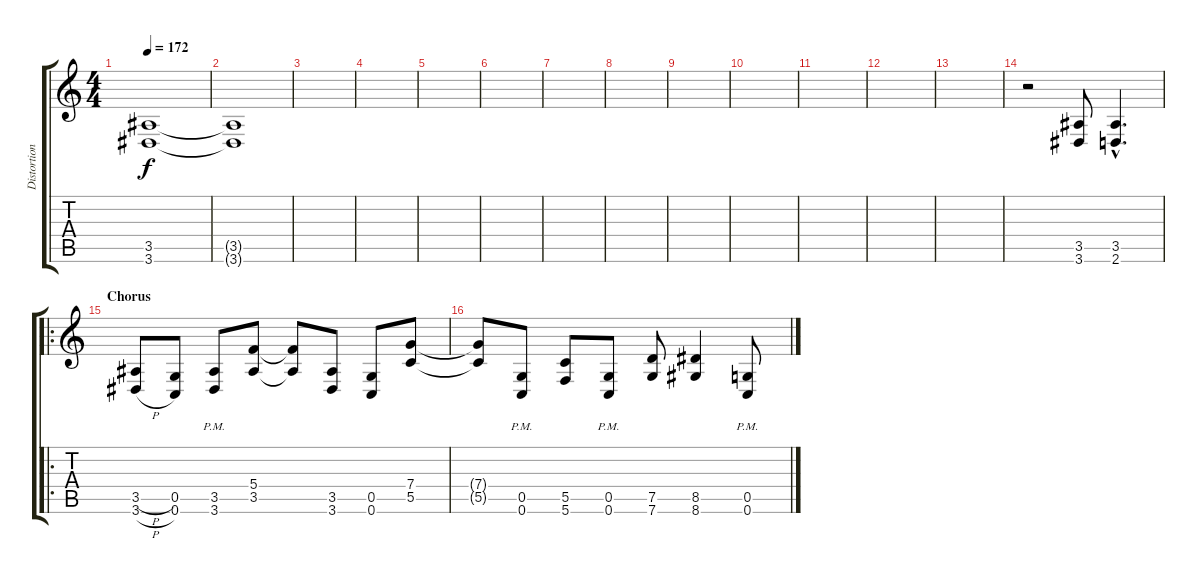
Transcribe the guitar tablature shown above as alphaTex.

\track ("Distortion Guitar" "Distortion") {instrument distortionguitar}
\staff {score tabs}
\tuning (D4 A3 F3 C3 G2 C2) {hide}
\ts (4 4)
\tempo 172
\clef g2
\ks c
(3.5{t} 3.6{t}).1{dy f} |
(3.5{t} 3.6{t}).1 |
|
|
|
|
|
|
|
|
|
|
|
r.2 (3.5 3.6).8 (3.5{hac} 2.6{hac}).4{d} |
\ro
\section ("" "Chorus")
(3.5{h} 3.6{h}).8 (0.5 0.6).8 (3.5{pm} 3.6{pm}).8 (5.4 3.5).8 (5.4{t} 3.5{t}).8 (3.5 3.6).8 (0.5 0.6).8 (7.4 5.5).8 |
(7.4{t} 5.5{t}).8 (0.5{pm} 0.6{pm}).8 (5.5 5.6).8 (0.5{pm} 0.6{pm}).8 (7.5 7.6).8 (8.5 8.6).4 (0.5{pm} 0.6{pm}).8
